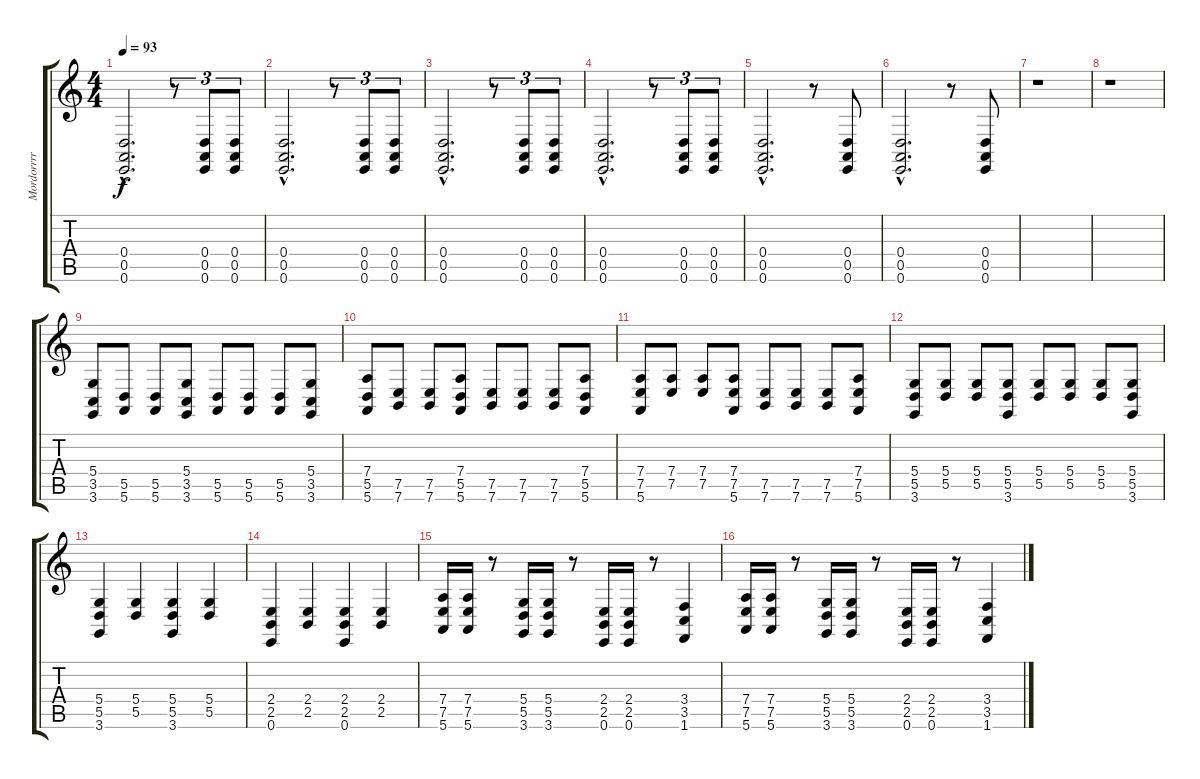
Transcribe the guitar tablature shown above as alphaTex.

\track ("Mordorrrr" "Mordorrrr") {instrument timpani}
\staff {score tabs}
\tuning (E4 B3 G3 D3 A2 E2) {hide}
\ts (4 4)
\tempo 93
\clef g2
\ks c
(0.4{hac} 0.5{hac} 0.6{hac}).2{d dy f} r.8{tu (3 2)} (0.4 0.5 0.6).8{tu (3 2)} (0.4 0.5 0.6).8{tu (3 2)} |
(0.4{hac} 0.5{hac} 0.6{hac}).2{d} r.8{tu (3 2)} (0.4 0.5 0.6).8{tu (3 2)} (0.4 0.5 0.6).8{tu (3 2)} |
(0.4{hac} 0.5{hac} 0.6{hac}).2{d} r.8{tu (3 2)} (0.4 0.5 0.6).8{tu (3 2)} (0.4 0.5 0.6).8{tu (3 2)} |
(0.4{hac} 0.5{hac} 0.6{hac}).2{d} r.8{tu (3 2)} (0.4 0.5 0.6).8{tu (3 2)} (0.4 0.5 0.6).8{tu (3 2)} |
(0.4{hac} 0.5{hac} 0.6{hac}).2{d} r.8 (0.4 0.5 0.6).8 |
(0.4{hac} 0.5{hac} 0.6{hac}).2{d} r.8 (0.4 0.5 0.6).8 |
r.1{volume 10} |
r.1 |
(5.4 3.5 3.6).8 (5.5 5.6).8 (5.5 5.6).8 (5.4 3.5 3.6).8 (5.5 5.6).8 (5.5 5.6).8 (5.5 5.6).8 (5.4 3.5 3.6).8 |
(7.4 5.5 5.6).8 (7.5 7.6).8 (7.5 7.6).8 (7.4 5.5 5.6).8 (7.5 7.6).8 (7.5 7.6).8 (7.5 7.6).8 (7.4 5.5 5.6).8 |
(7.4 7.5 5.6).8 (7.4 7.5).8 (7.4 7.5).8 (7.4 7.5 5.6).8 (7.5 7.6).8 (7.5 7.6).8 (7.5 7.6).8 (7.4 7.5 5.6).8 |
(5.4 5.5 3.6).8 (5.4 5.5).8 (5.4 5.5).8 (5.4 5.5 3.6).8 (5.4 5.5).8 (5.4 5.5).8 (5.4 5.5).8 (5.4 5.5 3.6).8 |
(5.4 5.5 3.6).4 (5.4 5.5).4 (5.4 5.5 3.6).4 (5.4 5.5).4 |
(2.4 2.5 0.6).4 (2.4 2.5).4 (2.4 2.5 0.6).4 (2.4 2.5).4 |
(7.4 7.5 5.6).16 (7.4 7.5 5.6).16 r.8 (5.4 5.5 3.6).16 (5.4 5.5 3.6).16 r.8 (2.4 2.5 0.6).16 (2.4 2.5 0.6).16 r.8 (3.4 3.5 1.6).4 |
(7.4 7.5 5.6).16 (7.4 7.5 5.6).16 r.8 (5.4 5.5 3.6).16 (5.4 5.5 3.6).16 r.8 (2.4 2.5 0.6).16 (2.4 2.5 0.6).16 r.8 (3.4 3.5 1.6).4
